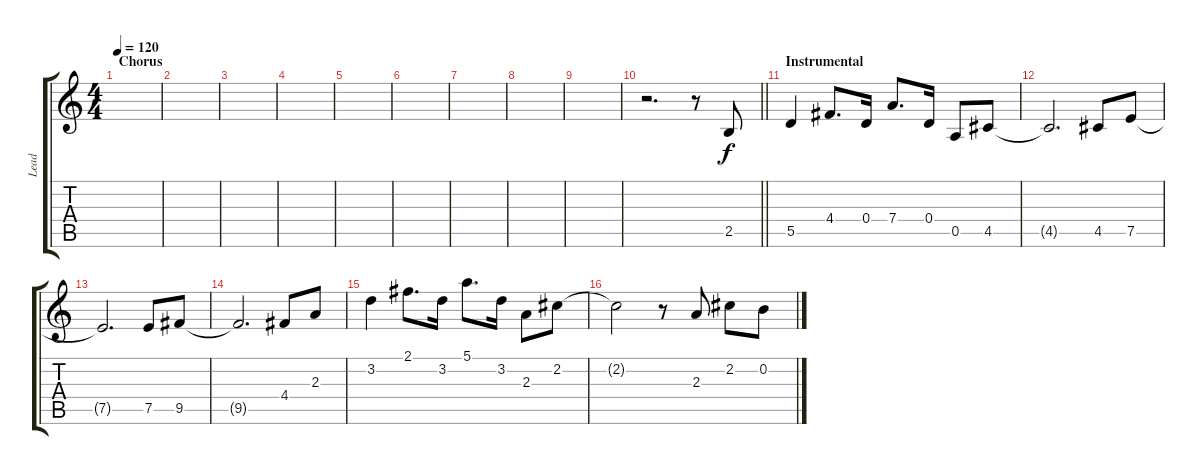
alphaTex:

\track ("Lead" "Lead") {instrument distortionguitar}
\staff {score tabs}
\tuning (E4 B3 G3 D3 A2 E2) {hide}
\ts (4 4)
\section ("" "Chorus")
\tempo 120
\clef g2
\ks c
|
|
|
|
|
|
|
|
|
\barLineRight lightlight
r.2{d} r.8 2.5.8 |
\section ("" "Instrumental")
5.5.4 4.4.8{d} 0.4.16 7.4.8{d} 0.4.16 0.5.8 4.5.8 |
4.5{t}.2{d} 4.5.8 7.5.8 |
7.5{t}.2{d} 7.5.8 9.5.8 |
9.5{t}.2{d} 4.4.8 2.3.8 |
3.2.4 2.1.8{d} 3.2.16 5.1.8{d} 3.2.16 2.3.8 2.2.8 |
2.2{t}.2 r.8 2.3.8 2.2.8 0.2.8
